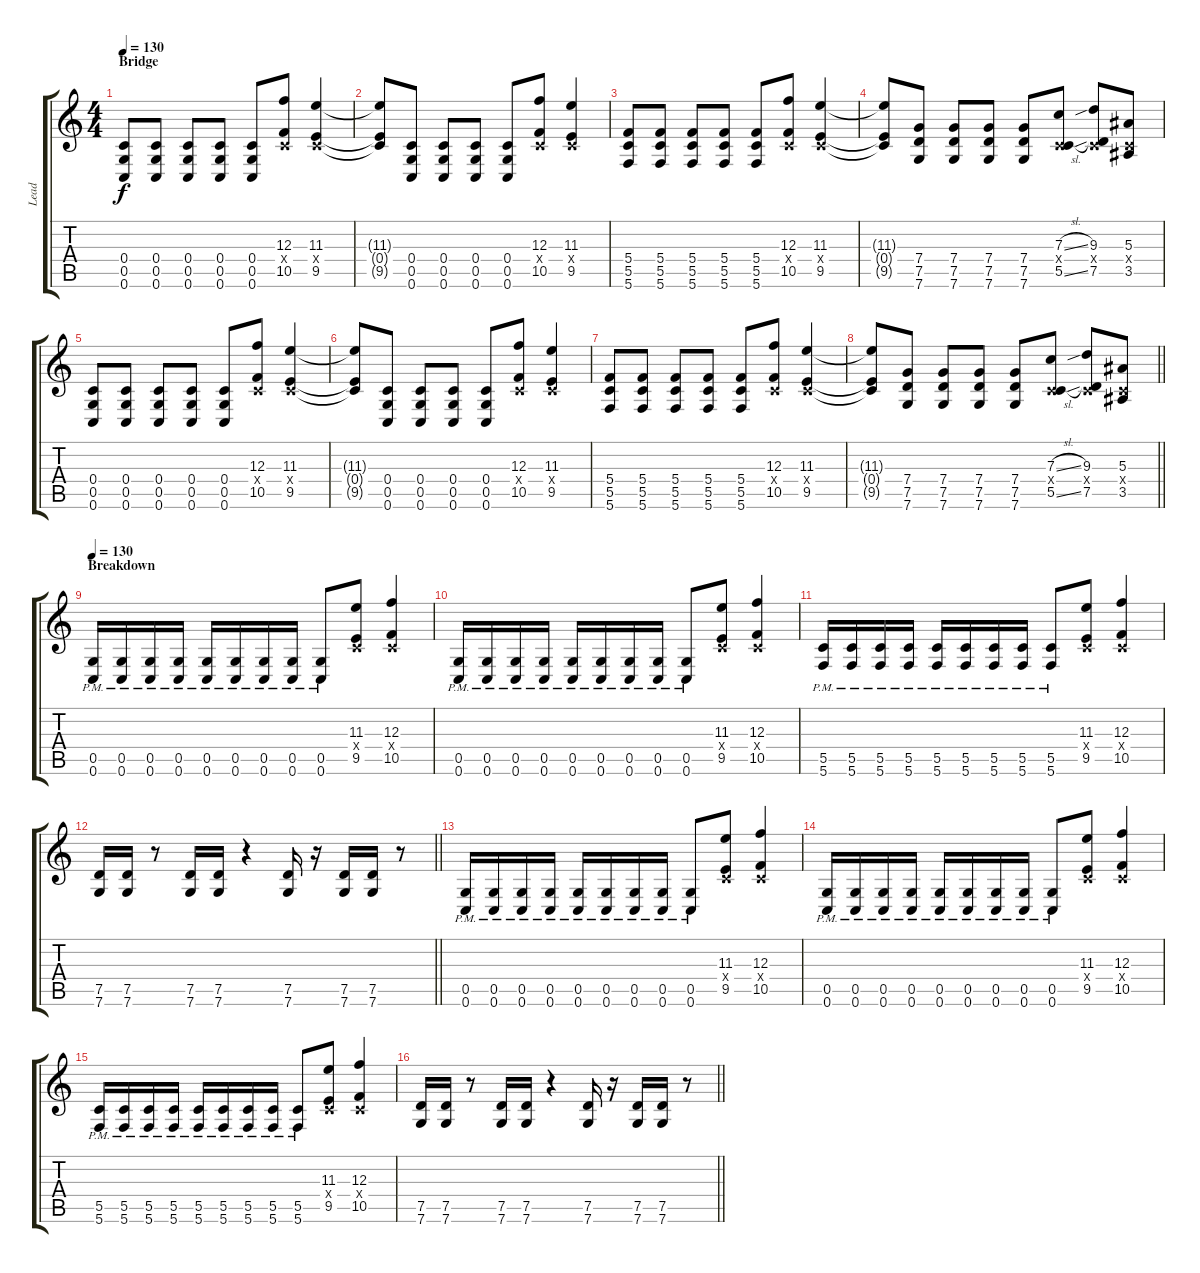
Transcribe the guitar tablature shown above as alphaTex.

\track ("Lead" "Lead") {instrument distortionguitar}
\staff {score tabs}
\tuning (D4 A3 F3 C3 G2 C2) {hide}
\ts (4 4)
\section ("" "Bridge")
\tempo 130
\clef g2
\ks c
(0.4 0.5 0.6).8{dy f} (0.4 0.5 0.6).8 (0.4 0.5 0.6).8 (0.4 0.5 0.6).8 (0.4 0.5 0.6).8 (12.3 0.4{x} 10.5).8 (11.3 0.4{x} 9.5).4 |
(11.3{t} 0.4{t} 9.5{t}).8 (0.4 0.5 0.6).8 (0.4 0.5 0.6).8 (0.4 0.5 0.6).8 (0.4 0.5 0.6).8 (12.3 0.4{x} 10.5).8 (11.3 0.4{x} 9.5).4 |
(5.4 5.5 5.6).8 (5.4 5.5 5.6).8 (5.4 5.5 5.6).8 (5.4 5.5 5.6).8 (5.4 5.5 5.6).8 (12.3 0.4{x} 10.5).8 (11.3 0.4{x} 9.5).4 |
(11.3{t} 0.4{t} 9.5{t}).8 (7.4 7.5 7.6).8 (7.4 7.5 7.6).8 (7.4 7.5 7.6).8 (7.4 7.5 7.6).8 (7.3{sl} 0.4{x} 5.5{sl}).8 (9.3 0.4{x} 7.5).8 (5.3 0.4{x} 3.5).8 |
(0.4 0.5 0.6).8 (0.4 0.5 0.6).8 (0.4 0.5 0.6).8 (0.4 0.5 0.6).8 (0.4 0.5 0.6).8 (12.3 0.4{x} 10.5).8 (11.3 0.4{x} 9.5).4 |
(11.3{t} 0.4{t} 9.5{t}).8 (0.4 0.5 0.6).8 (0.4 0.5 0.6).8 (0.4 0.5 0.6).8 (0.4 0.5 0.6).8 (12.3 0.4{x} 10.5).8 (11.3 0.4{x} 9.5).4 |
(5.4 5.5 5.6).8 (5.4 5.5 5.6).8 (5.4 5.5 5.6).8 (5.4 5.5 5.6).8 (5.4 5.5 5.6).8 (12.3 0.4{x} 10.5).8 (11.3 0.4{x} 9.5).4 |
\barLineRight lightlight
(11.3{t} 0.4{t} 9.5{t}).8 (7.4 7.5 7.6).8 (7.4 7.5 7.6).8 (7.4 7.5 7.6).8 (7.4 7.5 7.6).8 (7.3{sl} 0.4{x} 5.5{sl}).8 (9.3 0.4{x} 7.5).8 (5.3 0.4{x} 3.5).8 |
\section ("" "Breakdown")
\tempo 130
(0.5{pm} 0.6{pm}).16 (0.5{pm} 0.6{pm}).16 (0.5{pm} 0.6{pm}).16 (0.5{pm} 0.6{pm}).16 (0.5{pm} 0.6{pm}).16 (0.5{pm} 0.6{pm}).16 (0.5{pm} 0.6{pm}).16 (0.5{pm} 0.6{pm}).16 (0.5{pm} 0.6{pm}).8 (11.3 0.4{x} 9.5).8 (12.3 0.4{x} 10.5).4 |
(0.5{pm} 0.6{pm}).16 (0.5{pm} 0.6{pm}).16 (0.5{pm} 0.6{pm}).16 (0.5{pm} 0.6{pm}).16 (0.5{pm} 0.6{pm}).16 (0.5{pm} 0.6{pm}).16 (0.5{pm} 0.6{pm}).16 (0.5{pm} 0.6{pm}).16 (0.5{pm} 0.6{pm}).8 (11.3 0.4{x} 9.5).8 (12.3 0.4{x} 10.5).4 |
(5.5{pm} 5.6{pm}).16 (5.5{pm} 5.6{pm}).16 (5.5{pm} 5.6{pm}).16 (5.5{pm} 5.6{pm}).16 (5.5{pm} 5.6{pm}).16 (5.5{pm} 5.6{pm}).16 (5.5{pm} 5.6{pm}).16 (5.5{pm} 5.6{pm}).16 (5.5{pm} 5.6{pm}).8 (11.3 0.4{x} 9.5).8 (12.3 0.4{x} 10.5).4 |
\barLineRight lightlight
(7.5 7.6).16 (7.5 7.6).16 r.8 (7.5 7.6).16 (7.5 7.6).16 r.4 (7.5 7.6).16 r.16 (7.5 7.6).16 (7.5 7.6).16 r.8 |
(0.5{pm} 0.6{pm}).16 (0.5{pm} 0.6{pm}).16 (0.5{pm} 0.6{pm}).16 (0.5{pm} 0.6{pm}).16 (0.5{pm} 0.6{pm}).16 (0.5{pm} 0.6{pm}).16 (0.5{pm} 0.6{pm}).16 (0.5{pm} 0.6{pm}).16 (0.5{pm} 0.6{pm}).8 (11.3 0.4{x} 9.5).8 (12.3 0.4{x} 10.5).4 |
(0.5{pm} 0.6{pm}).16 (0.5{pm} 0.6{pm}).16 (0.5{pm} 0.6{pm}).16 (0.5{pm} 0.6{pm}).16 (0.5{pm} 0.6{pm}).16 (0.5{pm} 0.6{pm}).16 (0.5{pm} 0.6{pm}).16 (0.5{pm} 0.6{pm}).16 (0.5{pm} 0.6{pm}).8 (11.3 0.4{x} 9.5).8 (12.3 0.4{x} 10.5).4 |
(5.5{pm} 5.6{pm}).16 (5.5{pm} 5.6{pm}).16 (5.5{pm} 5.6{pm}).16 (5.5{pm} 5.6{pm}).16 (5.5{pm} 5.6{pm}).16 (5.5{pm} 5.6{pm}).16 (5.5{pm} 5.6{pm}).16 (5.5{pm} 5.6{pm}).16 (5.5{pm} 5.6{pm}).8 (11.3 0.4{x} 9.5).8 (12.3 0.4{x} 10.5).4 |
\barLineRight lightlight
(7.5 7.6).16 (7.5 7.6).16 r.8 (7.5 7.6).16 (7.5 7.6).16 r.4 (7.5 7.6).16 r.16 (7.5 7.6).16 (7.5 7.6).16 r.8
